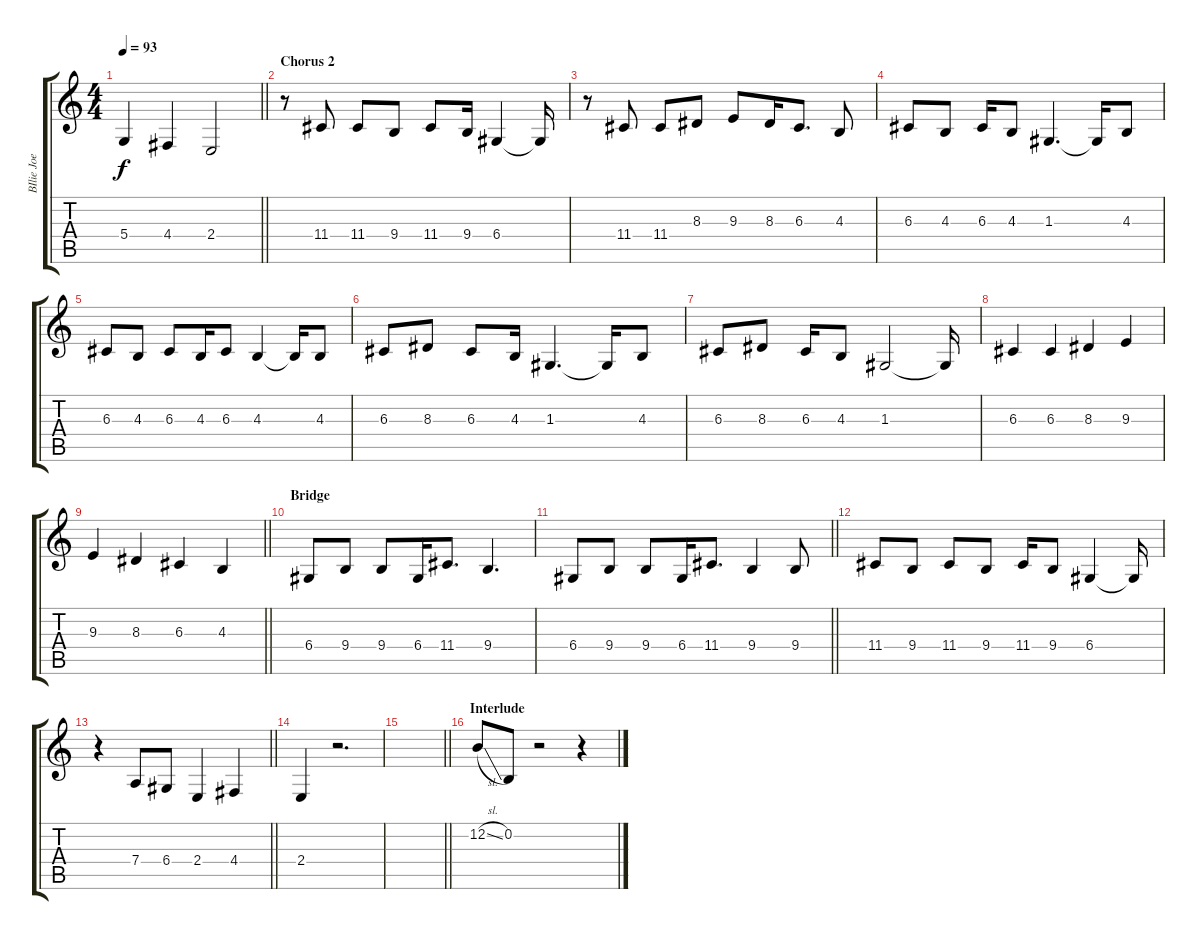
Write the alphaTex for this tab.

\track ("BIlie Joe (Vocals)" "BIlie Joe ") {instrument clarinet}
\staff {score tabs}
\tuning (E4 B3 G3 D3 A2 E2) {hide}
\ts (4 4)
\tempo 93
\clef g2
\barLineRight lightlight
\ks c
5.4.4{dy f} 4.4.4 2.4.2 |
\section ("" "Chorus 2")
r.8 11.4.8 11.4.8 9.4.8 11.4.8 9.4.16 6.4.4 6.4{t}.16 |
r.8 11.4.8 11.4.8 8.3.8 9.3.8 8.3.16 6.3.8{d} 4.3.8 |
6.3.8 4.3.8 6.3.16 4.3.8 1.3.4{d} 1.3{t}.16 4.3.8 |
6.3.8 4.3.8 6.3.8 4.3.16 6.3.8 4.3.4 4.3{t}.16 4.3.8 |
6.3.8 8.3.8 6.3.8 4.3.16 1.3.4{d} 1.3{t}.16 4.3.8 |
6.3.8 8.3.8 6.3.16 4.3.8 1.3.2 1.3{t}.16 |
6.3.4 6.3.4 8.3.4 9.3.4 |
\barLineRight lightlight
9.3.4 8.3.4 6.3.4 4.3.4 |
\section ("" "Bridge")
6.4.8 9.4.8 9.4.8 6.4.16 11.4.8{d} 9.4.4{d} |
\barLineRight lightlight
6.4.8 9.4.8 9.4.8 6.4.16 11.4.8{d} 9.4.4 9.4.8 |
11.4.8 9.4.8 11.4.8 9.4.8 11.4.16 9.4.8 6.4.4 6.4{t}.16 |
\barLineRight lightlight
r.4 7.4.8 6.4.8 2.4.4 4.4.4 |
2.4.4 r.2{d} |
\barLineRight lightlight
|
\section ("" "Interlude")
12.2{sl}.8 0.2.8 r.2 r.4
